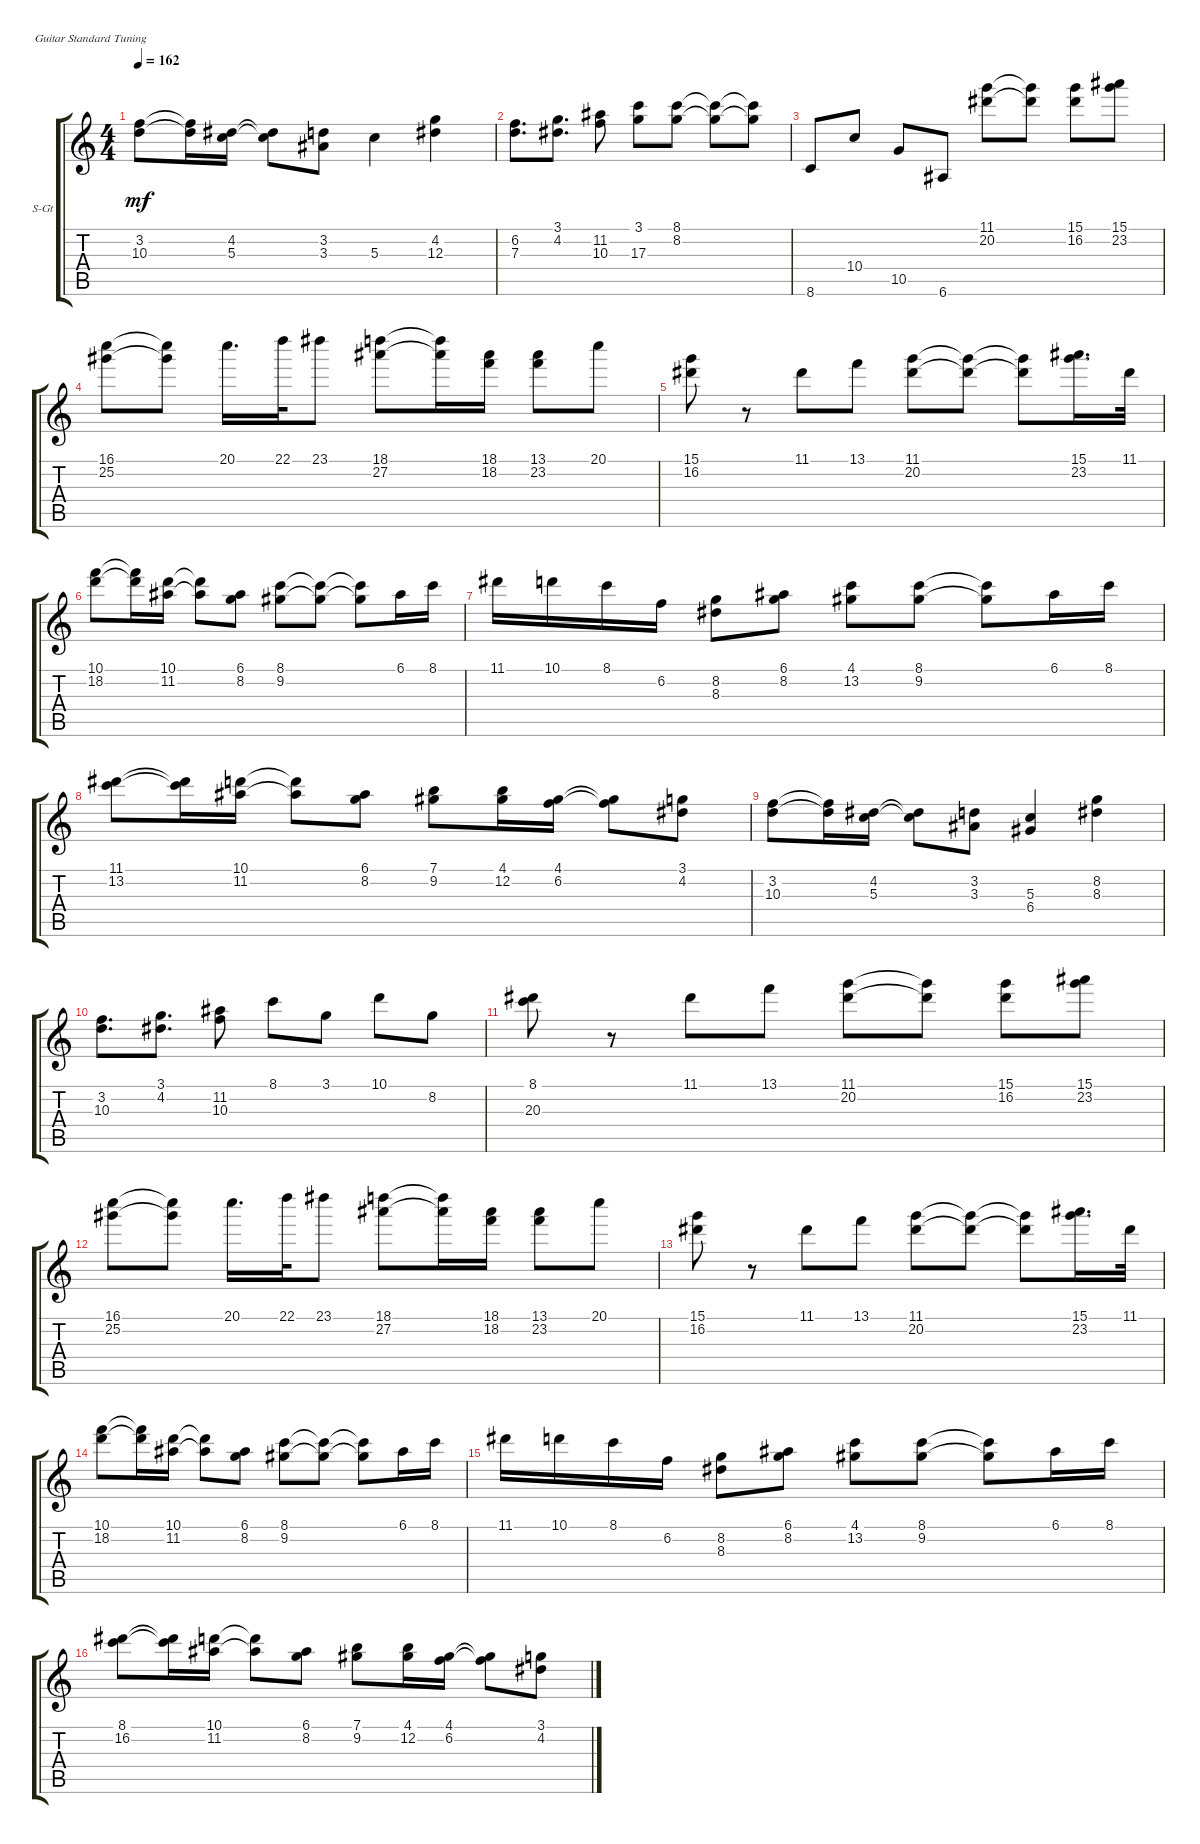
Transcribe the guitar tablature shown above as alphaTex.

\defaultSystemsLayout 4
\bracketExtendMode groupsimilarinstruments
\firstSystemTrackNameOrientation horizontal
\otherSystemsTrackNameOrientation horizontal
\track ("Steel Guitar" "S-Gt") {instrument acousticguitarsteel}
\staff {score tabs}
\tuning (E4 B3 G3 D3 A2 E2)
\ts (4 4)
\tempo 162
\clef g2
\ks c
(10.3 3.2).8{dy mf} (10.3{t} 3.2{t}).16 (5.3 4.2).16 (5.3{t} 4.2{t}).8 (3.3 3.2).8 5.3.4 (12.3 4.2).4 |
(7.3 6.2).8{d} (4.2 3.1).8{d} (10.3 11.2).8 (17.3 3.1).8 (8.2 8.1).8 (8.2{t} 8.1{t}).8 (8.2{t} 8.1{t}).8 |
8.6.8 10.4.8 10.5.8 6.6.8 (20.2 11.1).8 (20.2{t} 11.1{t}).8 (16.2 15.1).8 (23.2 15.1).8 |
(25.2 16.1).8 (25.2{t} 16.1{t}).8 20.1.16{d} 22.1.32 23.1.8 (27.2 18.1).8 (27.2{t} 18.1{t}).16 (18.2 18.1).16 (23.2 13.1).8 20.1.8 |
(16.2 15.1).8 r.8 11.1.8 13.1.8 (20.2 11.1).8 (20.2{t} 11.1{t}).8 (20.2{t} 11.1{t}).8 (23.2 15.1).16{d} 11.1.32 |
(18.2 10.1).8 (18.2{t} 10.1{t}).16 (11.2 10.1).16 (11.2{t} 10.1{t}).8 (8.2 6.1).8 (9.2 8.1).8 (9.2{t} 8.1{t}).8 (9.2{t} 8.1{t}).8 6.1.16 8.1.16 |
11.1.16 10.1.16 8.1.16 6.2.16 (8.3 8.2).8 (8.2 6.1).8 (13.2 4.1).8 (9.2 8.1).8 (9.2{t} 8.1{t}).8 6.1.16 8.1.16 |
(13.2 11.1).8 (13.2{t} 11.1{t}).16 (11.2 10.1).16 (11.2{t} 10.1{t}).8 (8.2 6.1).8 (9.2 7.1).8 (12.2 4.1).16 (6.2 4.1).16 (6.2{t} 4.1{t}).8 (4.2 3.1).8 |
(10.3 3.2).8 (10.3{t} 3.2{t}).16 (5.3 4.2).16 (5.3{t} 4.2{t}).8 (3.3 3.2).8 (6.4 5.3).4 (8.3 8.2).4 |
(10.3 3.2).8{d} (4.2 3.1).8{d} (10.3 11.2).8 8.1.8 3.1.8 10.1.8 8.2.8 |
(20.3 8.1).8 r.8 11.1.8 13.1.8 (20.2 11.1).8 (20.2{t} 11.1{t}).8 (16.2 15.1).8 (23.2 15.1).8 |
(25.2 16.1).8 (25.2{t} 16.1{t}).8 20.1.16{d} 22.1.32 23.1.8 (27.2 18.1).8 (27.2{t} 18.1{t}).16 (18.2 18.1).16 (23.2 13.1).8 20.1.8 |
(16.2 15.1).8 r.8 11.1.8 13.1.8 (20.2 11.1).8 (20.2{t} 11.1{t}).8 (20.2{t} 11.1{t}).8 (23.2 15.1).16{d} 11.1.32 |
(18.2 10.1).8 (18.2{t} 10.1{t}).16 (11.2 10.1).16 (11.2{t} 10.1{t}).8 (8.2 6.1).8 (9.2 8.1).8 (9.2{t} 8.1{t}).8 (9.2{t} 8.1{t}).8 6.1.16 8.1.16 |
11.1.16 10.1.16 8.1.16 6.2.16 (8.3 8.2).8 (8.2 6.1).8 (13.2 4.1).8 (9.2 8.1).8 (9.2{t} 8.1{t}).8 6.1.16 8.1.16 |
(16.2 8.1).8 (16.2{t} 8.1{t}).16 (11.2 10.1).16 (11.2{t} 10.1{t}).8 (8.2 6.1).8 (9.2 7.1).8 (12.2 4.1).16 (6.2 4.1).16 (6.2{t} 4.1{t}).8 (4.2 3.1).8
